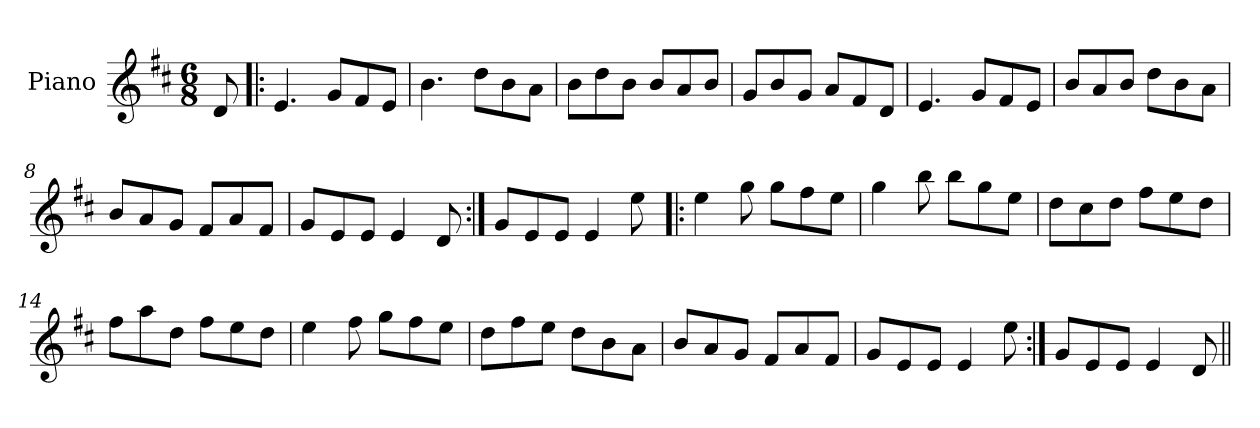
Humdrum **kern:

**kern
*part1
*staff1
*I"Piano
*I'Pno
*clefG2
*k[f#c#]
*E:dor
*M6/8
=1
8d/
=2!|:
4.e/
8g/L
8f#/
8e/J
=3
4.b\
8dd\L
8b\
8a\J
=4
8b\L
8dd\
8b\J
8b/L
8a/
8b/J
=5
8g/L
8b/
8g/J
8a/L
8f#/
8d/J
=6
4.e/
8g/L
8f#/
8e/J
=7
8b/L
8a/
8b/J
8dd\L
8b\
8a\J
=8
8b/L
8a/
8g/J
8f#/L
8a/
8f#/J
=9
8g/L
8e/
8e/J
4e/
8d/
=10:|!
8g/L
8e/
8e/J
4e/
8ee\
=11!|:
4ee\
8gg\
8gg\L
8ff#\
8ee\J
=12
4gg\
8bb\
8bb\L
8gg\
8ee\J
=13
8dd\L
8cc#\
8dd\J
8ff#\L
8ee\
8dd\J
=14
8ff#\L
8aa\
8dd\J
8ff#\L
8ee\
8dd\J
=15
4ee\
8ff#\
8gg\L
8ff#\
8ee\J
=16
8dd\L
8ff#\
8ee\J
8dd\L
8b\
8a\J
=17
8b/L
8a/
8g/J
8f#/L
8a/
8f#/J
=18
8g/L
8e/
8e/J
4e/
8ee\
=19:|!
8g/L
8e/
8e/J
4e/
8d/
=||
*-
